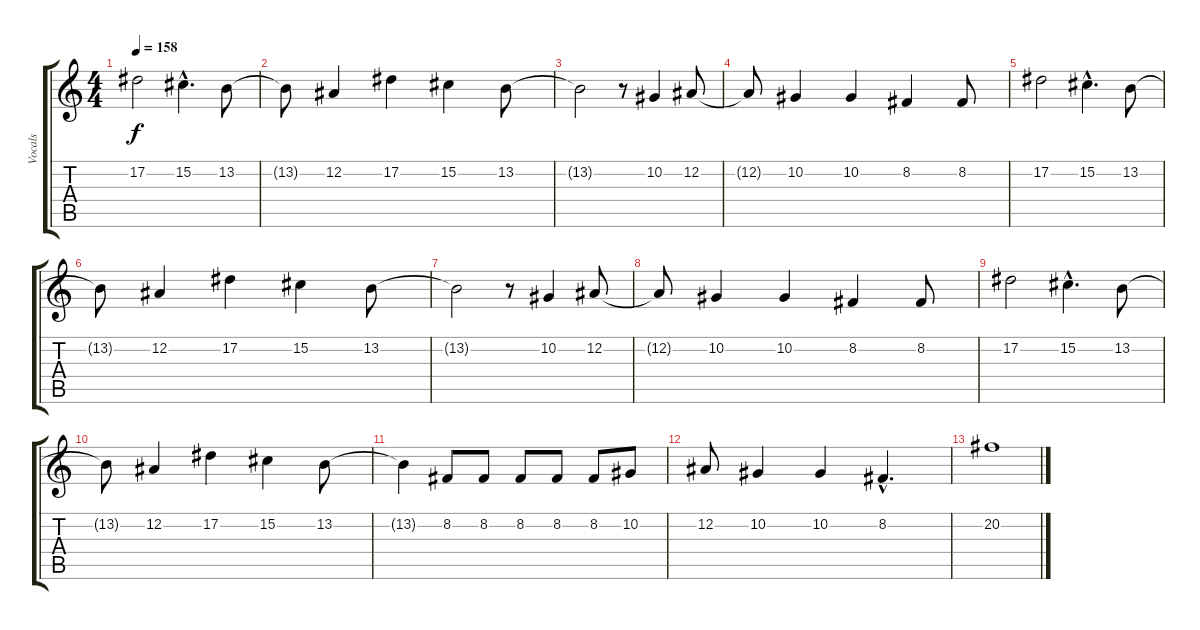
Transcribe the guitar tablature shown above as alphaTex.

\track ("Vocals" "Vocals") {instrument flute}
\staff {score tabs}
\tuning (Eb4 Bb3 Gb3 Db3 Ab2 Eb2) {hide}
\ts (4 4)
\tempo 158
\clef g2
\ks c
17.2.2{dy f} 15.2{hac}.4{d} 13.2.8 |
13.2{t}.8 12.2.4 17.2.4 15.2.4 13.2.8 |
13.2{t}.2 r.8 10.2.4 12.2.8 |
12.2{t}.8 10.2.4 10.2.4 8.2.4 8.2.8 |
17.2.2 15.2{hac}.4{d} 13.2.8 |
13.2{t}.8 12.2.4 17.2.4 15.2.4 13.2.8 |
13.2{t}.2 r.8 10.2.4 12.2.8 |
12.2{t}.8 10.2.4 10.2.4 8.2.4 8.2.8 |
17.2.2 15.2{hac}.4{d} 13.2.8 |
13.2{t}.8 12.2.4 17.2.4 15.2.4 13.2.8 |
13.2{t}.4 8.2.8 8.2.8 8.2.8 8.2.8 8.2.8 10.2.8 |
12.2.8 10.2.4 10.2.4 8.2{hac}.4{d} |
20.2.1
